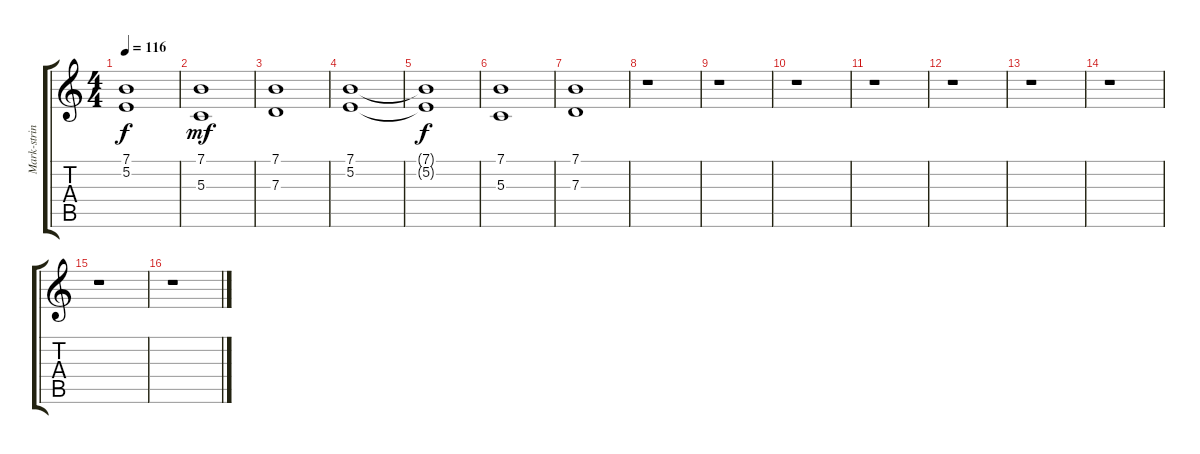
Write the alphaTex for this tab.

\track ("Mark-strings" "Mark-strin") {instrument synthstrings1}
\staff {score tabs}
\tuning (E4 B3 G3 D3 A2 E2) {hide}
\ts (4 4)
\tempo 116
\clef g2
\ks c
(7.1{t} 5.2{t}).1{dy f} |
(7.1 5.3).1{dy mf} |
(7.1 7.3).1 |
(7.1 5.2).1 |
(7.1{t} 5.2{t}).1{dy f} |
(7.1 5.3).1 |
(7.1 7.3).1 |
r.1 |
r.1 |
r.1 |
r.1 |
r.1 |
r.1 |
r.1 |
r.1 |
r.1
